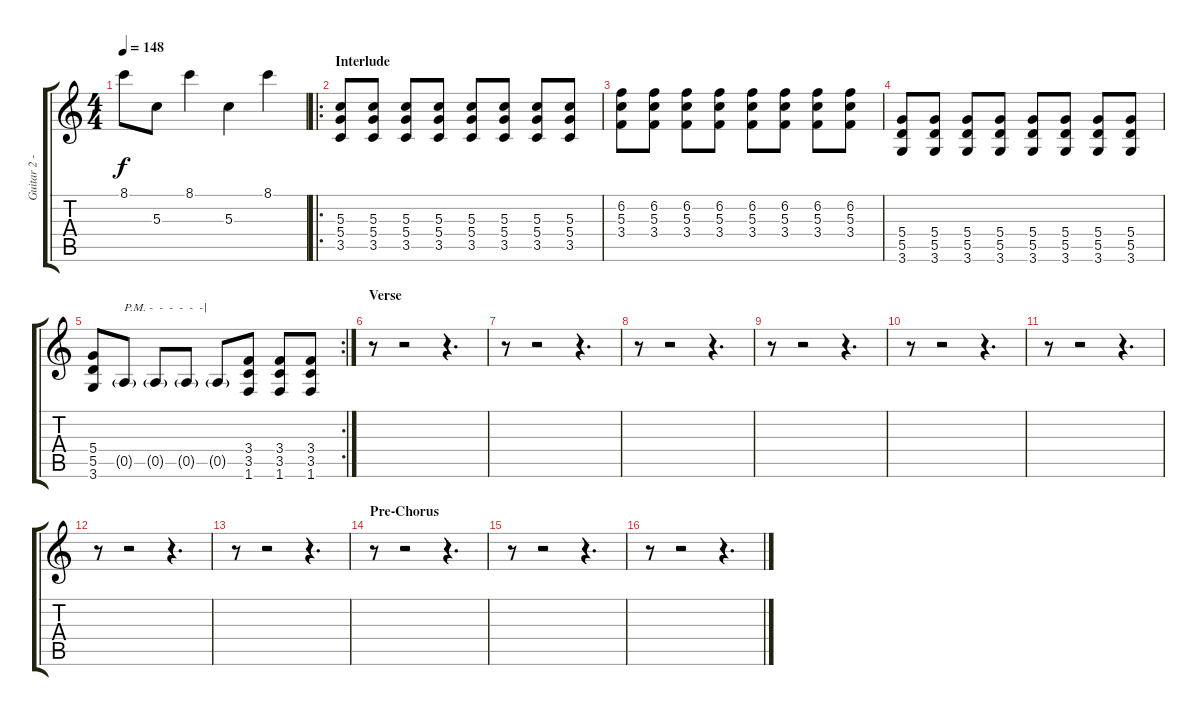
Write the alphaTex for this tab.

\track ("Guitar 2 - Distortion" "Guitar 2 -") {instrument distortionguitar}
\staff {score tabs}
\tuning (E4 B3 G3 D3 A2 E2) {hide}
\ts (4 4)
\tempo 148
\clef g2
\ks c
8.1{t}.8{dy f} 5.3.8 8.1.4 5.3.4 8.1.4 |
\ro
\section ("" "Interlude")
(5.3 5.4 3.5).8 (5.3 5.4 3.5).8 (5.3 5.4 3.5).8 (5.3 5.4 3.5).8 (5.3 5.4 3.5).8 (5.3 5.4 3.5).8 (5.3 5.4 3.5).8 (5.3 5.4 3.5).8 |
(6.2 5.3 3.4).8 (6.2 5.3 3.4).8 (6.2 5.3 3.4).8 (6.2 5.3 3.4).8 (6.2 5.3 3.4).8 (6.2 5.3 3.4).8 (6.2 5.3 3.4).8 (6.2 5.3 3.4).8 |
(5.4 5.5 3.6).8 (5.4 5.5 3.6).8 (5.4 5.5 3.6).8 (5.4 5.5 3.6).8 (5.4 5.5 3.6).8 (5.4 5.5 3.6).8 (5.4 5.5 3.6).8 (5.4 5.5 3.6).8 |
\rc 2
(5.4 5.5 3.6).8 0.5{g}.8{txt "P.M. -  -  -  -  -  -|"} 0.5{g}.8 0.5{g}.8 0.5{g}.8 (3.4 3.5 1.6).8 (3.4 3.5 1.6).8 (3.4 3.5 1.6).8 |
\section ("" "Verse")
r.8 r.2 r.4{d} |
r.8 r.2 r.4{d} |
r.8 r.2 r.4{d} |
r.8 r.2 r.4{d} |
r.8 r.2 r.4{d} |
r.8 r.2 r.4{d} |
r.8 r.2 r.4{d} |
r.8 r.2 r.4{d} |
\section ("" "Pre-Chorus")
r.8 r.2 r.4{d} |
r.8 r.2 r.4{d} |
r.8 r.2 r.4{d}
